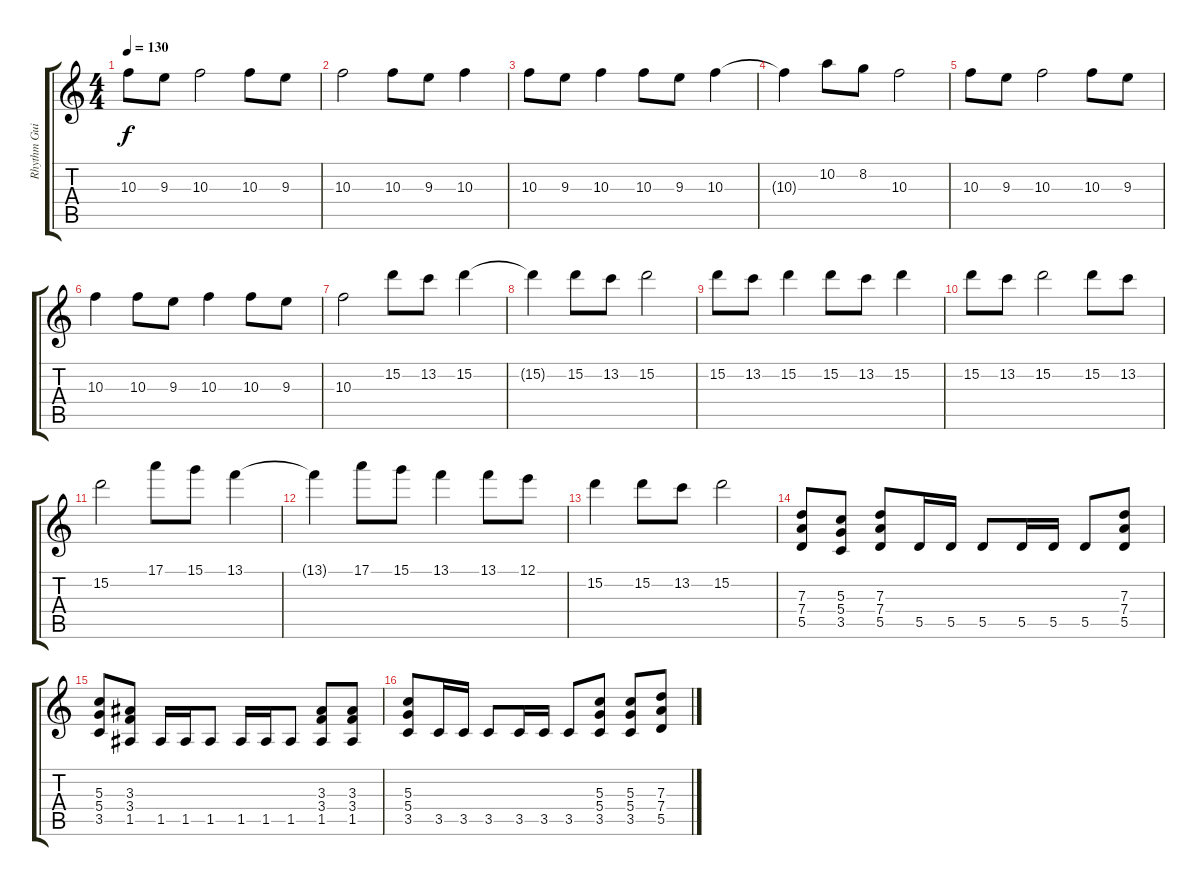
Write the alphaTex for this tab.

\track ("Rhythm Guitar" "Rhythm Gui") {instrument distortionguitar}
\staff {score tabs}
\tuning (E4 B3 G3 D3 A2 D2) {hide}
\ts (4 4)
\tempo 130
\clef g2
\ks c
10.3.8{dy f} 9.3.8 10.3.2 10.3.8 9.3.8 |
10.3.2 10.3.8 9.3.8 10.3.4 |
10.3.8 9.3.8 10.3.4 10.3.8 9.3.8 10.3.4 |
10.3{t}.4 10.2.8 8.2.8 10.3.2 |
10.3.8 9.3.8 10.3.2 10.3.8 9.3.8 |
10.3.4 10.3.8 9.3.8 10.3.4 10.3.8 9.3.8 |
10.3.2 15.2.8 13.2.8 15.2.4 |
15.2{t}.4 15.2.8 13.2.8 15.2.2 |
15.2.8 13.2.8 15.2.4 15.2.8 13.2.8 15.2.4 |
15.2.8 13.2.8 15.2.2 15.2.8 13.2.8 |
15.2.2 17.1.8 15.1.8 13.1.4 |
13.1{t}.4 17.1.8 15.1.8 13.1.4 13.1.8 12.1.8 |
15.2.4 15.2.8 13.2.8 15.2.2 |
(7.3 7.4 5.5).8 (5.3 5.4 3.5).8 (7.3 7.4 5.5).8 5.5.16 5.5.16 5.5.8 5.5.16 5.5.16 5.5.8 (7.3 7.4 5.5).8 |
(5.3 5.4 3.5).8 (3.3 3.4 1.5).8 1.5.16 1.5.16 1.5.8 1.5.16 1.5.16 1.5.8 (3.3 3.4 1.5).8 (3.3 3.4 1.5).8 |
(5.3 5.4 3.5).8 3.5.16 3.5.16 3.5.8 3.5.16 3.5.16 3.5.8 (5.3 5.4 3.5).8 (5.3 5.4 3.5).8 (7.3 7.4 5.5).8
